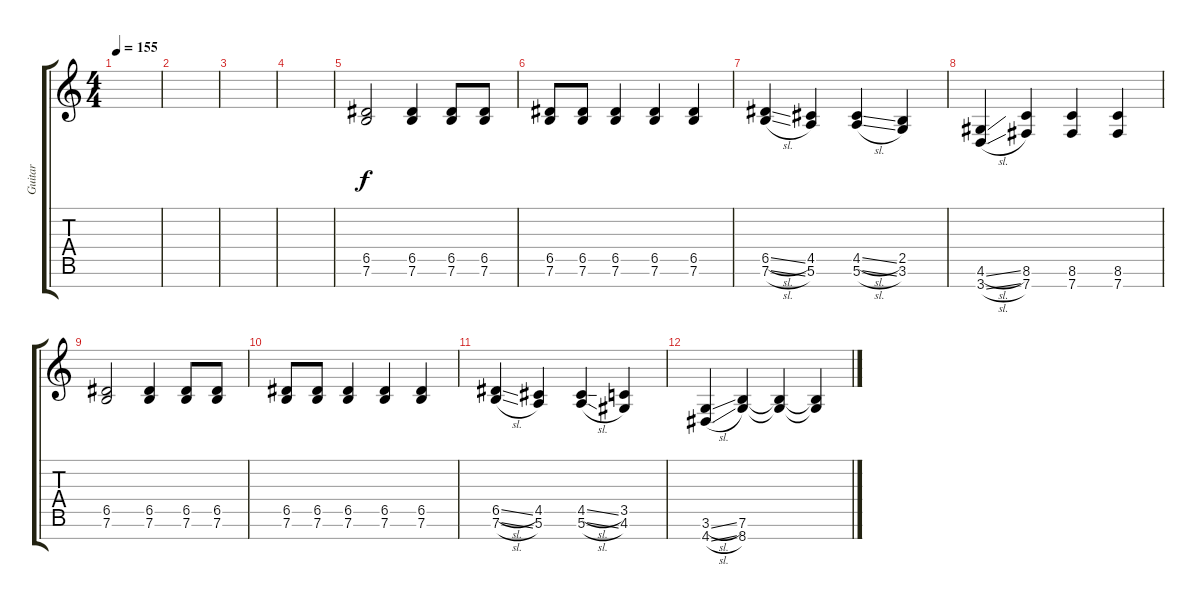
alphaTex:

\track ("Guitar " "Guitar ") {instrument acousticguitarsteel}
\staff {score tabs}
\tuning (E4 B3 G3 D3 A2 E2 B1) {hide}
\ts (4 4)
\tempo 155
\clef g2
\ks c
|
|
|
|
(6.5 7.6).2 (6.5 7.6).4 (6.5 7.6).8 (6.5 7.6).8 |
(6.5 7.6).8 (6.5 7.6).8 (6.5 7.6).4 (6.5 7.6).4 (6.5 7.6).4 |
(6.5{sl} 7.6{sl}).4 (4.5 5.6).4 (4.5{sl} 5.6{sl}).4 (2.5 3.6).4 |
(4.6{sl} 3.7{sl}).4 (8.6 7.7).4 (8.6 7.7).4 (8.6 7.7).4 |
(6.5 7.6).2 (6.5 7.6).4 (6.5 7.6).8 (6.5 7.6).8 |
(6.5 7.6).8 (6.5 7.6).8 (6.5 7.6).4 (6.5 7.6).4 (6.5 7.6).4 |
(6.5{sl} 7.6{sl}).4 (4.5 5.6).4 (4.5{sl} 5.6{sl}).4 (3.5 4.6).4 |
(3.6{sl} 4.7{sl}).4 (7.6 8.7).4 (7.6{t} 8.7{t}).4 (7.6{t} 8.7{t}).4
